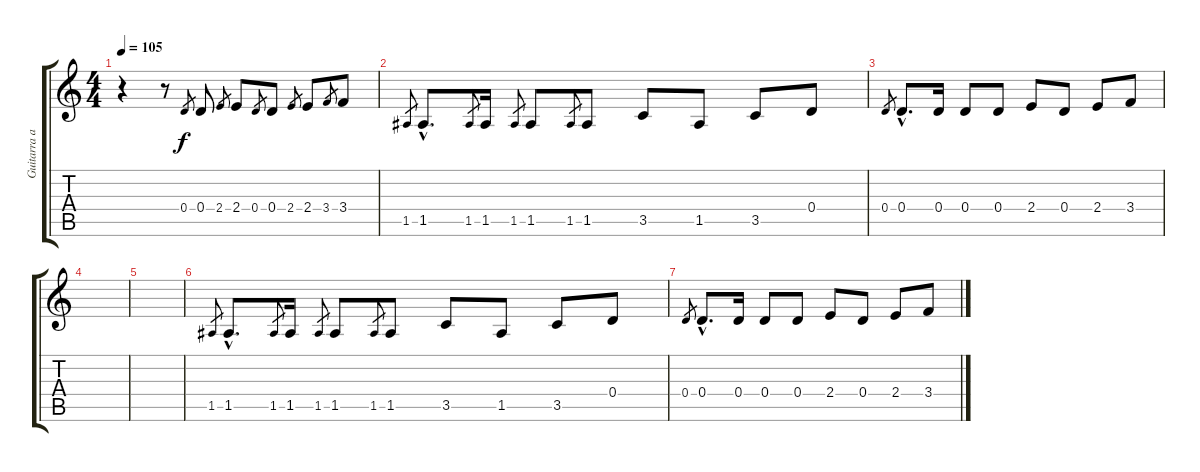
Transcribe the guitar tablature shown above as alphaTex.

\track ("Guitarra acústica" "Guitarra a") {instrument acousticguitarsteel}
\staff {score tabs}
\tuning (E4 B3 G3 D3 A2 E2) {hide}
\ts (4 4)
\tempo 105
\clef g2
\ks c
r.4{dy f instrument acousticguitarsteel} r.8 0.4.8{gr} 0.4.8 2.4.8{gr} 2.4.8 0.4.8{gr} 0.4.8 2.4.8{gr} 2.4.8 3.4.8{gr} 3.4.8 |
1.5.8{gr} 1.5{hac}.8{d} 1.5.8{gr} 1.5.16 1.5.8{gr} 1.5.8 1.5.8{gr} 1.5.8 3.5.8 1.5.8 3.5.8 0.4.8 |
0.4.8{gr} 0.4{hac}.8{d} 0.4.16 0.4.8 0.4.8 2.4.8 0.4.8 2.4.8 3.4.8 |
|
|
1.5.8{gr} 1.5{hac}.8{d} 1.5.8{gr} 1.5.16 1.5.8{gr} 1.5.8 1.5.8{gr} 1.5.8 3.5.8 1.5.8 3.5.8 0.4.8 |
0.4.8{gr} 0.4{hac}.8{d} 0.4.16 0.4.8 0.4.8 2.4.8 0.4.8 2.4.8 3.4.8
